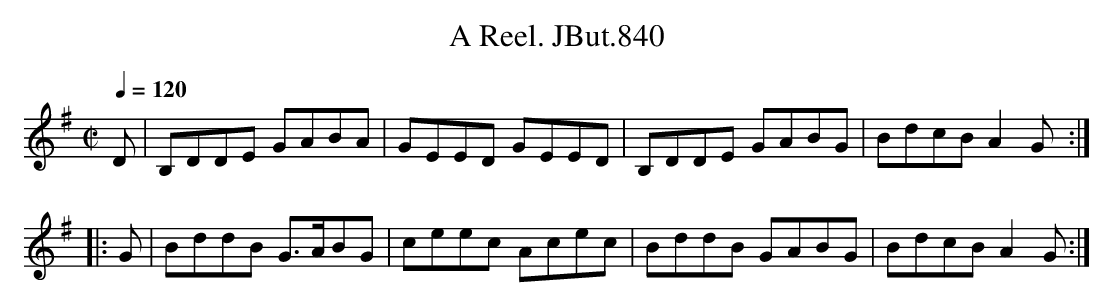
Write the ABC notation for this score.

X:1
T:Reel. JBut.840, A
M:C|
L:1/8
Q:1/4=120
K:G
D|B,DDE GABA|GEED GEED|B,DDE GABG|BdcB A2 G:|
|:G|BddB G>ABG|ceec Acec|BddB GABG|BdcB A2 G:|
